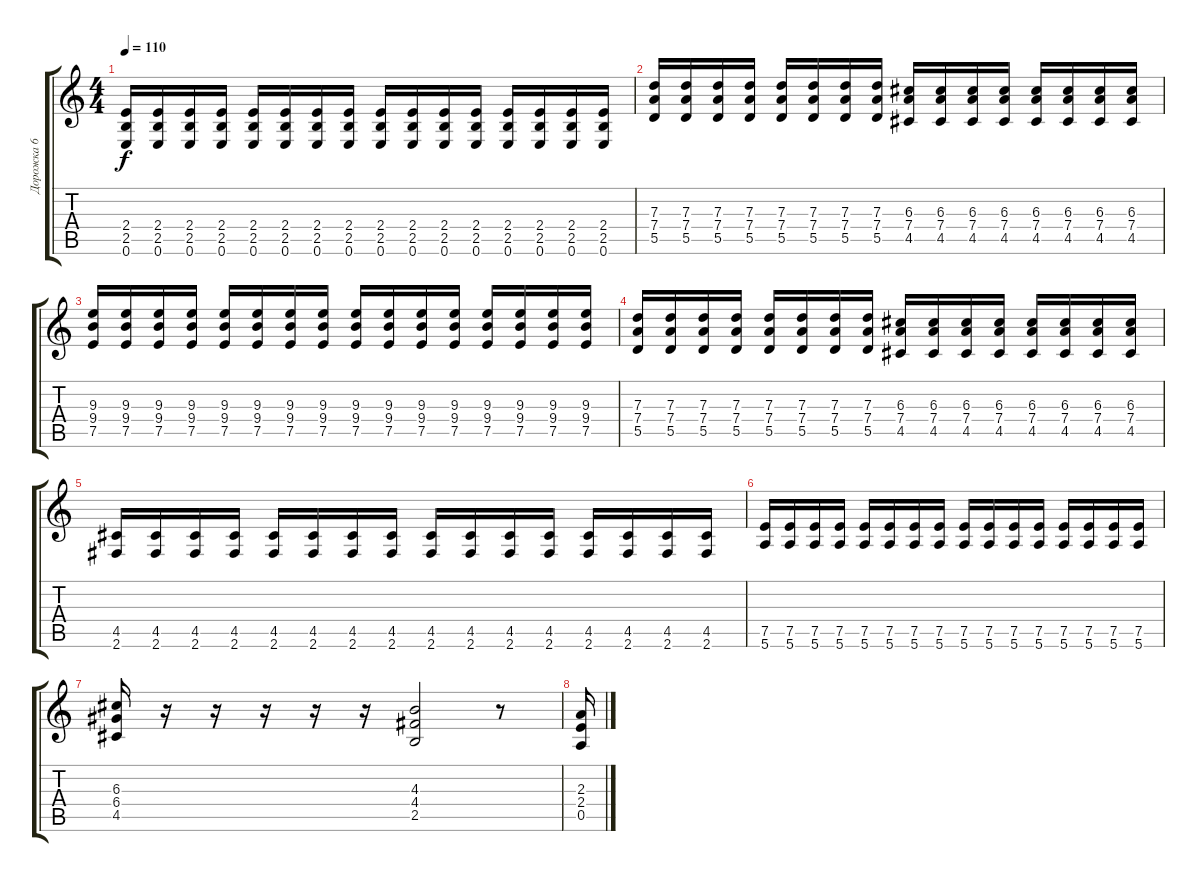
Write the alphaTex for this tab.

\track ("Дорожка 6" "Дорожка 6") {instrument distortionguitar}
\staff {score tabs}
\tuning (E4 B3 G3 D3 A2 E2) {hide}
\ts (4 4)
\tempo 110
\clef g2
\ks c
(2.4 2.5 0.6).16{dy f} (2.4 2.5 0.6).16 (2.4 2.5 0.6).16 (2.4 2.5 0.6).16 (2.4 2.5 0.6).16 (2.4 2.5 0.6).16 (2.4 2.5 0.6).16 (2.4 2.5 0.6).16 (2.4 2.5 0.6).16 (2.4 2.5 0.6).16 (2.4 2.5 0.6).16 (2.4 2.5 0.6).16 (2.4 2.5 0.6).16 (2.4 2.5 0.6).16 (2.4 2.5 0.6).16 (2.4 2.5 0.6).16 |
(7.3 7.4 5.5).16 (7.3 7.4 5.5).16 (7.3 7.4 5.5).16 (7.3 7.4 5.5).16 (7.3 7.4 5.5).16 (7.3 7.4 5.5).16 (7.3 7.4 5.5).16 (7.3 7.4 5.5).16 (6.3 7.4 4.5).16 (6.3 7.4 4.5).16 (6.3 7.4 4.5).16 (6.3 7.4 4.5).16 (6.3 7.4 4.5).16 (6.3 7.4 4.5).16 (6.3 7.4 4.5).16 (6.3 7.4 4.5).16 |
(9.3 9.4 7.5).16 (9.3 9.4 7.5).16 (9.3 9.4 7.5).16 (9.3 9.4 7.5).16 (9.3 9.4 7.5).16 (9.3 9.4 7.5).16 (9.3 9.4 7.5).16 (9.3 9.4 7.5).16 (9.3 9.4 7.5).16 (9.3 9.4 7.5).16 (9.3 9.4 7.5).16 (9.3 9.4 7.5).16 (9.3 9.4 7.5).16 (9.3 9.4 7.5).16 (9.3 9.4 7.5).16 (9.3 9.4 7.5).16 |
(7.3 7.4 5.5).16 (7.3 7.4 5.5).16 (7.3 7.4 5.5).16 (7.3 7.4 5.5).16 (7.3 7.4 5.5).16 (7.3 7.4 5.5).16 (7.3 7.4 5.5).16 (7.3 7.4 5.5).16 (6.3 7.4 4.5).16 (6.3 7.4 4.5).16 (6.3 7.4 4.5).16 (6.3 7.4 4.5).16 (6.3 7.4 4.5).16 (6.3 7.4 4.5).16 (6.3 7.4 4.5).16 (6.3 7.4 4.5).16 |
(4.5 2.6).16 (4.5 2.6).16 (4.5 2.6).16 (4.5 2.6).16 (4.5 2.6).16 (4.5 2.6).16 (4.5 2.6).16 (4.5 2.6).16 (4.5 2.6).16 (4.5 2.6).16 (4.5 2.6).16 (4.5 2.6).16 (4.5 2.6).16 (4.5 2.6).16 (4.5 2.6).16 (4.5 2.6).16 |
(7.5 5.6).16 (7.5 5.6).16 (7.5 5.6).16 (7.5 5.6).16 (7.5 5.6).16 (7.5 5.6).16 (7.5 5.6).16 (7.5 5.6).16 (7.5 5.6).16 (7.5 5.6).16 (7.5 5.6).16 (7.5 5.6).16 (7.5 5.6).16 (7.5 5.6).16 (7.5 5.6).16 (7.5 5.6).16 |
(6.3 6.4 4.5).16 r.16 r.16 r.16 r.16 r.16 (4.3 4.4 2.5).2 r.8 |
(2.3 2.4 0.5).16
